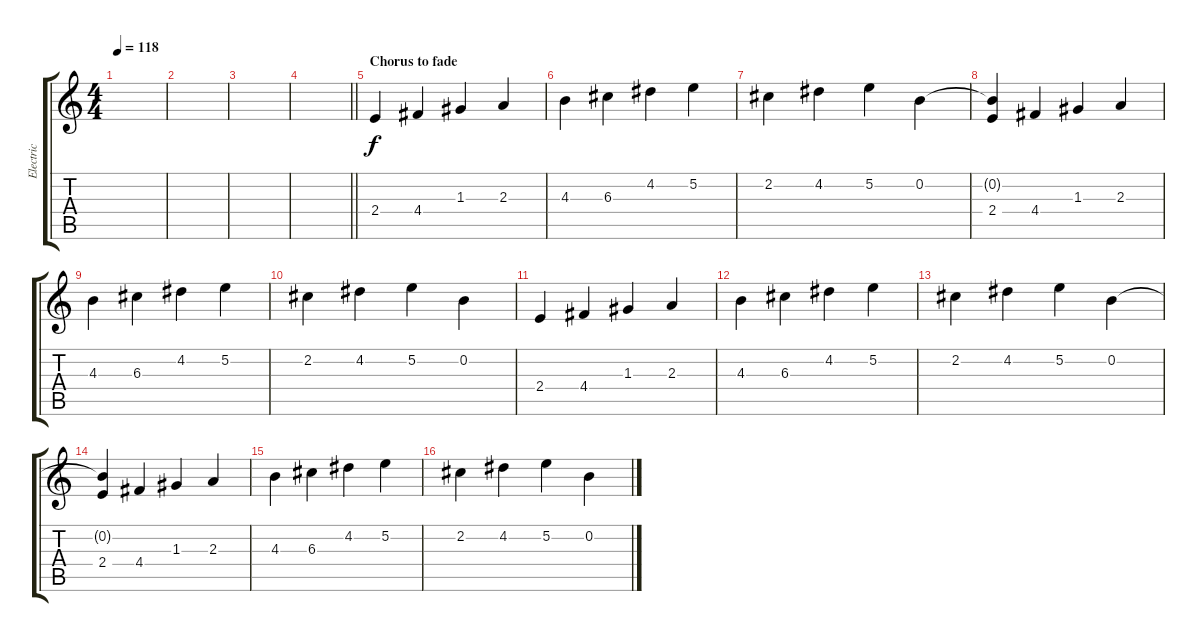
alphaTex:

\track ("Electric" "Electric") {instrument overdrivenguitar}
\staff {score tabs}
\tuning (E4 B3 G3 D3 A2 E2) {hide}
\ts (4 4)
\tempo 118
\clef g2
\ks c
|
|
|
\barLineRight lightlight
|
\section ("" "Chorus to fade")
2.4.4 4.4.4 1.3.4 2.3.4 |
4.3.4 6.3.4 4.2.4 5.2.4 |
2.2.4 4.2.4 5.2.4 0.2.4 |
(0.2{t} 2.4).4 4.4.4 1.3.4 2.3.4 |
4.3.4 6.3.4 4.2.4 5.2.4 |
2.2.4 4.2.4 5.2.4 0.2.4 |
2.4.4 4.4.4 1.3.4 2.3.4 |
4.3.4 6.3.4 4.2.4 5.2.4 |
2.2.4 4.2.4 5.2.4 0.2.4 |
(0.2{t} 2.4).4 4.4.4 1.3.4 2.3.4 |
4.3.4 6.3.4 4.2.4 5.2.4 |
2.2.4 4.2.4 5.2.4 0.2.4
